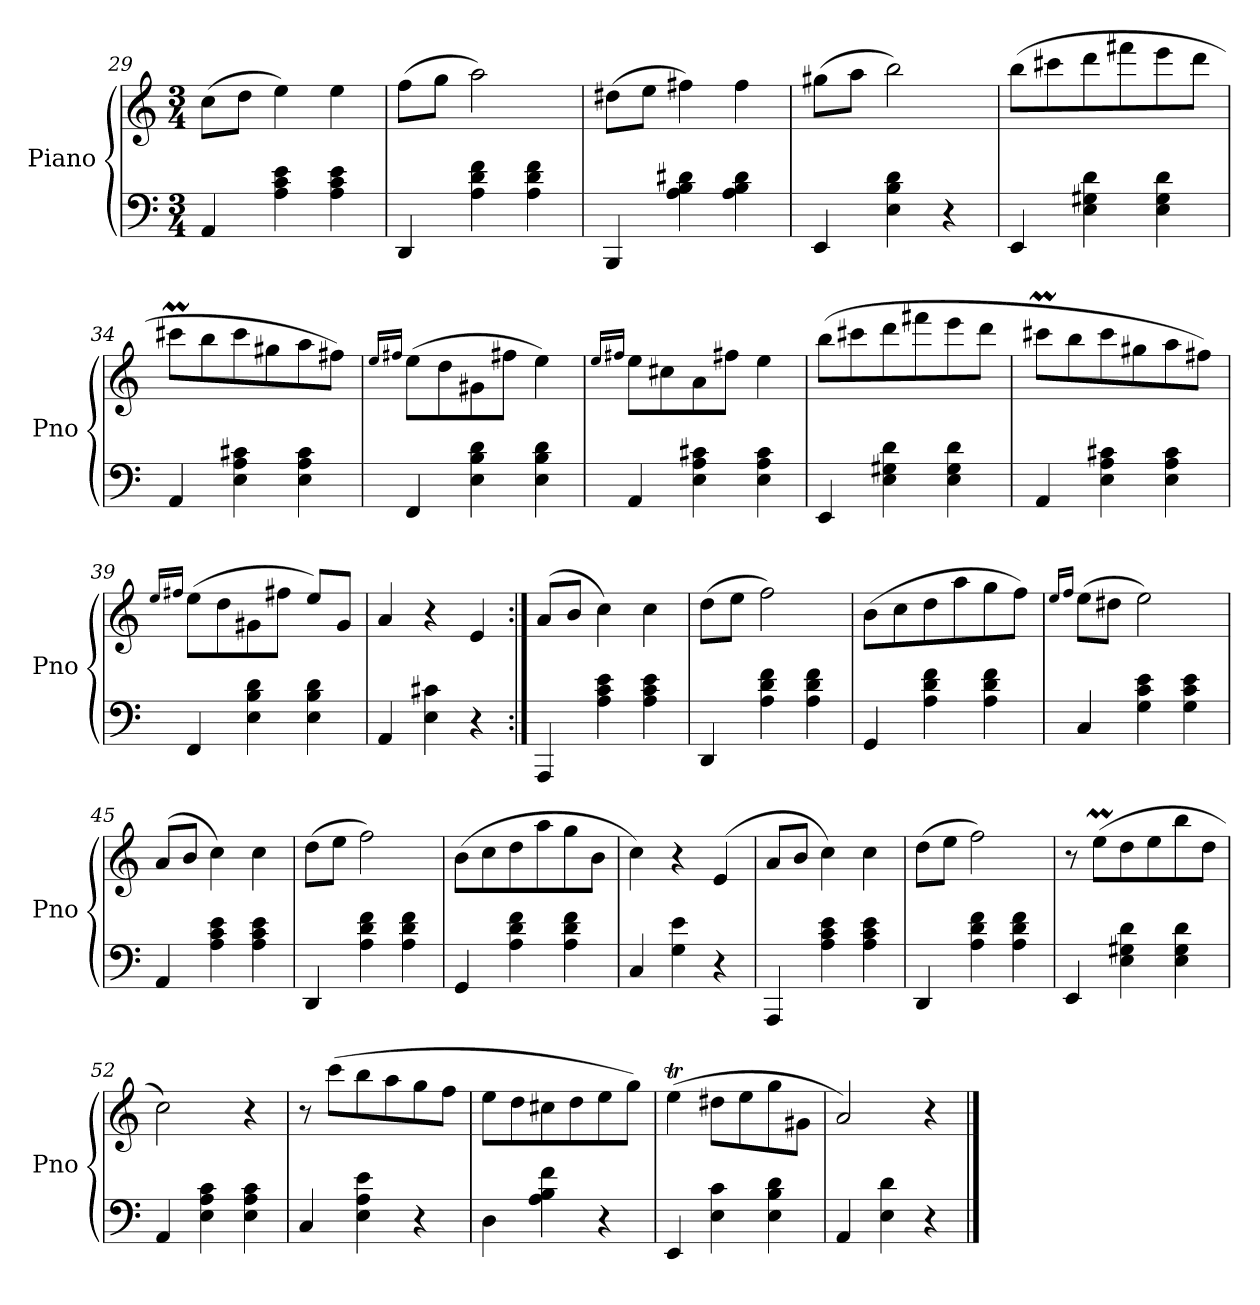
**kern	**kern
*part1	*part1
*staff2	*staff1
*I"Piano	*
*I'Pno	*
!!LO:LB:g=z
*clefF4	*clefG2
*k[]	*k[]
*C:	*C:
*M3/4	*M3/4
=29	=29
4AA/	(8cc\L
.	8dd\J
4A\ 4c\ 4e\	4ee\)
4A\ 4c\ 4e\	4ee\
=30	=30
4DD/	(8ff\L
.	8gg\J
4A\ 4d\ 4f\	2aa\)
4A\ 4d\ 4f\	.
=31	=31
4BBB/	(8dd#X\L
.	8ee\J
4A\ 4B\ 4d#X\	4ff#X\)
4A\ 4B\ 4d#\	4ff#\
=32	=32
4EE/	(8gg#X\L
.	8aa\J
4E\ 4B\ 4d\	2bb\)
4r	.
!!LO:LB:g=z
=33	=33
4EE/	(8bb\L
.	8ccc#X\
4E\ 4G#X\ 4d\	8ddd\
.	8fff#X\
4E\ 4G#\ 4d\	8eee\
.	8ddd\J
=34	=34
4AA/	8ccc#Xm\L
.	8bb\
4E\ 4A\ 4c#X\	8ccc#\
.	8gg#X\
4E\ 4A\ 4c#\	8aa\
.	8ff#X\J)
=35	=35
.	16qee/LL
.	16qff#X/JJ
4FF/	(8ee\L
.	8dd\
4E\ 4B\ 4d\	8g#X\
.	8ff#X\J
4E\ 4B\ 4d\	4ee\)
=36	=36
.	16qee/LL
.	16qff#X/JJ
4AA/	8ee\L
.	8cc#X\
4E\ 4A\ 4c#X\	8a\
.	8ff#X\J
4E\ 4A\ 4c#\	4ee\
!!LO:LB:g=z
=37	=37
4EE/	(8bb\L
.	8ccc#X\
4E\ 4G#X\ 4d\	8ddd\
.	8fff#X\
4E\ 4G#\ 4d\	8eee\
.	8ddd\J
=38	=38
4AA/	8ccc#Xm\L
.	8bb\
4E\ 4A\ 4c#X\	8ccc#\
.	8gg#X\
4E\ 4A\ 4c#\	8aa\
.	8ff#X\J)
=39	=39
.	16qee/LL
.	16qff#X/JJ
4FF/	(8ee\L
.	8dd\
4E\ 4B\ 4d\	8g#X\
.	8ff#X\J
4E\ 4B\ 4d\	8ee/L)
.	8g#/J
=40	=40
4AA/	4a/
4E\ 4c#X\	4r
4r	4e/
!!LO:LB:g=z
=41:|!	=41:|!
4AAA/	(8a/L
.	8b/J
4A\ 4c\ 4e\	4cc\)
4A\ 4c\ 4e\	4cc\
=42	=42
4DD/	(8dd\L
.	8ee\J
4A\ 4d\ 4f\	2ff\)
4A\ 4d\ 4f\	.
=43	=43
4GG/	(8b\L
.	8cc\
4A\ 4d\ 4f\	8dd\
.	8aa\
4A\ 4d\ 4f\	8gg\
.	8ff\J)
=44	=44
.	16qee/LL
.	16qff/JJ
4C/	(8ee\L
.	8dd#X\J
4G\ 4c\ 4e\	2ee\)
4G\ 4c\ 4e\	.
!!LO:LB:g=z
=45	=45
4AA/	(8a/L
.	8b/J
4A\ 4c\ 4e\	4cc\)
4A\ 4c\ 4e\	4cc\
=46	=46
4DD/	(8dd\L
.	8ee\J
4A\ 4d\ 4f\	2ff\)
4A\ 4d\ 4f\	.
=47	=47
4GG/	(8b\L
.	8cc\
4A\ 4d\ 4f\	8dd\
.	8aa\
4A\ 4d\ 4f\	8gg\
.	8b\J
=48	=48
4C/	4cc\)
4G\ 4e\	4r
4r	(4e/
=49	=49
4AAA/	8a/L
.	8b/J
4A\ 4c\ 4e\	4cc\)
4A\ 4c\ 4e\	4cc\
=50	=50
4DD/	(8dd\L
.	8ee\J
4A\ 4d\ 4f\	2ff\)
4A\ 4d\ 4f\	.
!!LO:LB:g=z
=51	=51
4EE/	8r
.	(8eem\L
4E\ 4G#X\ 4d\	8dd\
.	8ee\
4E\ 4G#\ 4d\	8bb\
.	8dd\J
=52	=52
4AA/	2cc\)
4E\ 4A\ 4c\	.
4E\ 4A\ 4c\	4r
=53	=53
4C/	8r
.	(8ccc\L
4E\ 4A\ 4e\	8bb\
.	8aa\
4r	8gg\
.	8ff\J
=54	=54
4D\	8ee\L
.	8dd\
4A\ 4B\ 4f\	8cc#X\
.	8dd\
4r	8ee\
.	8gg\J)
=55	=55
4EE/	(4eet\
4E\ 4c\	8dd#X\L
.	8ee\
4E\ 4B\ 4d\	8gg\
.	8g#X\J
=56	=56
4AA/	2a/)
4E\ 4d\	.
4r	4r
==	==
*-	*-
